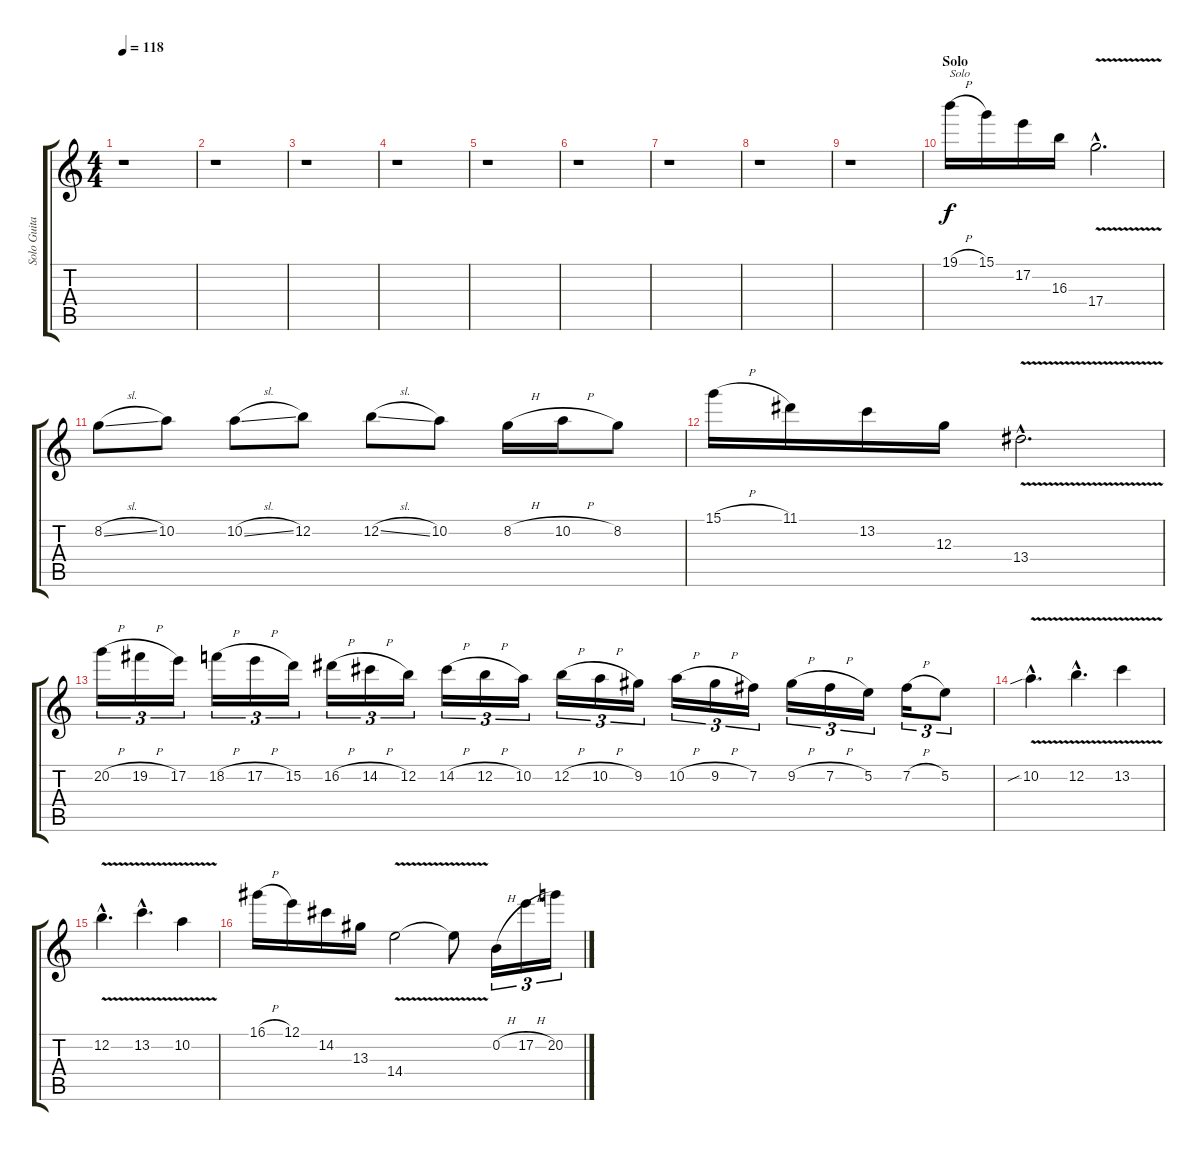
\track ("Solo Guitar" "Solo Guita") {instrument distortionguitar}
\staff {score tabs}
\tuning (E4 B3 G3 D3 A2 E2) {hide}
\ts (4 4)
\tempo 118
\clef g2
\ks c
r.1{dy f} |
r.1 |
r.1 |
r.1 |
r.1 |
r.1 |
r.1 |
r.1 |
r.1 |
\section ("" "Solo")
19.1{h}.16{txt "Solo" volume 16} 15.1.16 17.2.16 16.3.16 17.4{v hac}.2{d} |
8.2{sl}.8 10.2.8 10.2{sl}.8 12.2.8 12.2{sl}.8 10.2.8 8.2{h}.16 10.2{h}.16 8.2.8 |
15.1{h}.16 11.1.16 13.2.16 12.3.16 13.4{v hac}.2{d} |
20.2{h}.16{tu (3 2)} 19.2{h}.16{tu (3 2)} 17.2.16{tu (3 2)} 18.2{h}.16{tu (3 2)} 17.2{h}.16{tu (3 2)} 15.2.16{tu (3 2)} 16.2{h}.16{tu (3 2)} 14.2{h}.16{tu (3 2)} 12.2.16{tu (3 2)} 14.2{h}.16{tu (3 2)} 12.2{h}.16{tu (3 2)} 10.2.16{tu (3 2)} 12.2{h}.16{tu (3 2)} 10.2{h}.16{tu (3 2)} 9.2.16{tu (3 2)} 10.2{h}.16{tu (3 2)} 9.2{h}.16{tu (3 2)} 7.2.16{tu (3 2)} 9.2{h}.16{tu (3 2)} 7.2{h}.16{tu (3 2)} 5.2.16{tu (3 2)} 7.2{h}.16{tu (3 2)} 5.2.8{tu (3 2)} |
10.2{v sib hac}.4{d} 12.2{v hac}.4{d} 13.2{v}.4 |
12.2{v hac}.4{d} 13.2{v hac}.4{d} 10.2{v}.4 |
16.1{h}.16 12.1.16 14.2.16 13.3.16 14.4{v}.2 14.4{t}.8 0.2{h}.16{tu (3 2)} 17.2{h}.16{tu (3 2)} 20.2.16{tu (3 2)}
